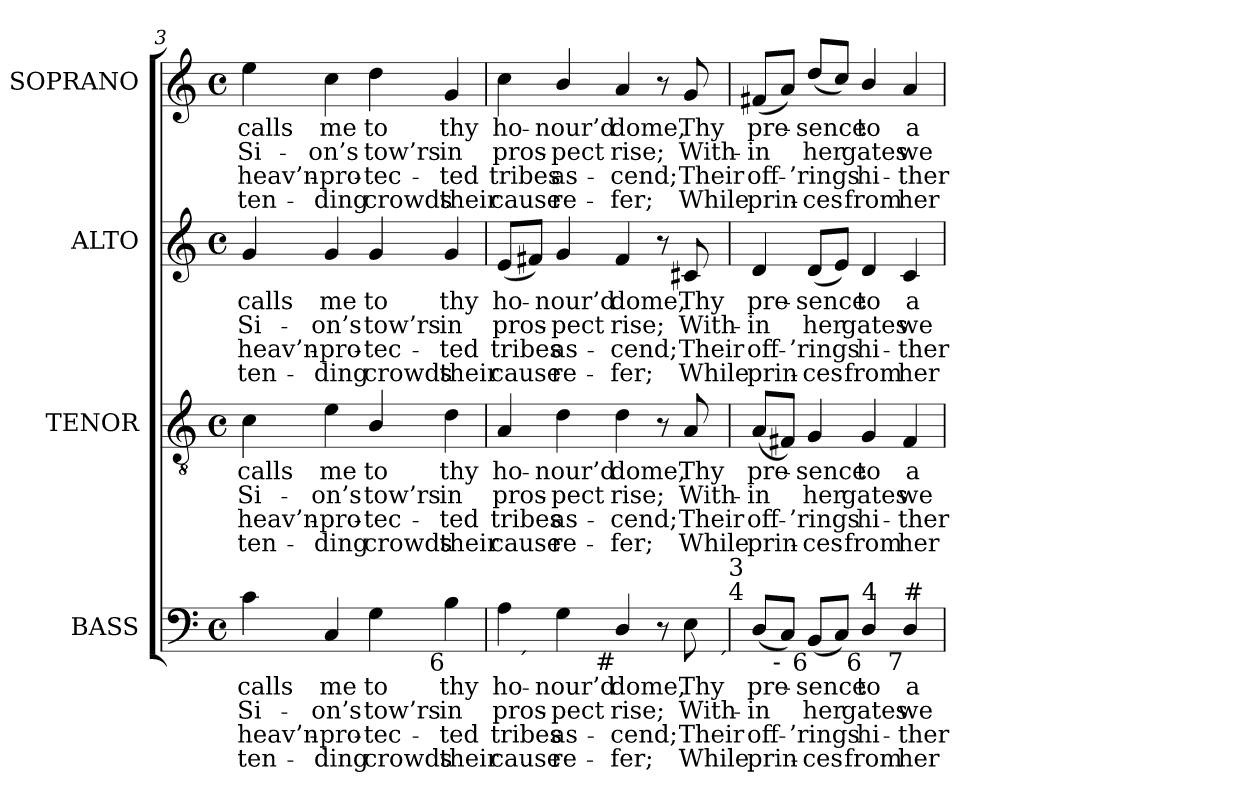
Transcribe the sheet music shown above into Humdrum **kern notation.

**kern	**text	**text	**text	**text	**kern	**text	**text	**text	**text	**kern	**text	**text	**text	**text	**kern	**text	**text	**text	**text
*part4	*part4	*part4	*part4	*part4	*part3	*part3	*part3	*part3	*part3	*part2	*part2	*part2	*part2	*part2	*part1	*part1	*part1	*part1	*part1
*staff4	*staff4	*staff4	*staff4	*staff4	*staff3	*staff3	*staff3	*staff3	*staff3	*staff2	*staff2	*staff2	*staff2	*staff2	*staff1	*staff1	*staff1	*staff1	*staff1
*I"BASS	*	*	*	*	*I"TENOR	*	*	*	*	*I"ALTO	*	*	*	*	*I"SOPRANO	*	*	*	*
*I'B.	*	*	*	*	*I'T.	*	*	*	*	*I'A.	*	*	*	*	*I'S.	*	*	*	*
*clefF4	*	*	*	*	*clefGv2	*	*	*	*	*clefG2	*	*	*	*	*clefG2	*	*	*	*
*	*	*	*	*	*ITrd7c12	*	*	*	*	*	*	*	*	*	*	*	*	*	*
*k[]	*	*	*	*	*k[]	*	*	*	*	*k[]	*	*	*	*	*k[]	*	*	*	*
*C:	*	*	*	*	*C:	*	*	*	*	*C:	*	*	*	*	*C:	*	*	*	*
*M4/4	*	*	*	*	*M4/4	*	*	*	*	*M4/4	*	*	*	*	*M4/4	*	*	*	*
*met(c)	*	*	*	*	*met(c)	*	*	*	*	*met(c)	*	*	*	*	*met(c)	*	*	*	*
=3	=3	=3	=3	=3	=3	=3	=3	=3	=3	=3	=3	=3	=3	=3	=3	=3	=3	=3	=3
!	!LO:LY:b:color=#000000	!LO:LY:b:color=#000000	!LO:LY:b:color=#000000	!LO:LY:b:color=#000000	!	!	!	!	!	!	!	!	!	!	!	!	!	!	!
!	!	!	!	!	!	!LO:LY:b:color=#000000	!LO:LY:b:color=#000000	!LO:LY:b:color=#000000	!LO:LY:b:color=#000000	!	!	!	!	!	!	!	!	!	!
!	!	!	!	!	!	!	!	!	!	!	!LO:LY:b:color=#000000	!LO:LY:b:color=#000000	!LO:LY:b:color=#000000	!LO:LY:b:color=#000000	!	!	!	!	!
!	!	!	!	!	!	!	!	!	!	!	!	!	!	!	!	!LO:LY:b:color=#000000	!LO:LY:b:color=#000000	!LO:LY:b:color=#000000	!LO:LY:b:color=#000000
4ci\	calls	Si-	-heav’n-	-ten-	4Ci\	calls	Si-	-heav’n-	-ten-	4gi/	calls	Si-	-heav’n-	-ten-	4eei\	calls	Si-	-heav’n-	-ten-
!	!LO:LY:b:color=#000000	!LO:LY:b:color=#000000	!LO:LY:b:color=#000000	!LO:LY:b:color=#000000	!	!	!	!	!	!	!	!	!	!	!	!	!	!	!
!	!	!	!	!	!	!LO:LY:b:color=#000000	!LO:LY:b:color=#000000	!LO:LY:b:color=#000000	!LO:LY:b:color=#000000	!	!	!	!	!	!	!	!	!	!
!	!	!	!	!	!	!	!	!	!	!	!LO:LY:b:color=#000000	!LO:LY:b:color=#000000	!LO:LY:b:color=#000000	!LO:LY:b:color=#000000	!	!	!	!	!
!	!	!	!	!	!	!	!	!	!	!	!	!	!	!	!	!LO:LY:b:color=#000000	!LO:LY:b:color=#000000	!LO:LY:b:color=#000000	!LO:LY:b:color=#000000
4Ci/	me	-on’s	-pro-	-ding	4Ei\	me	-on’s	-pro-	-ding	4gi/	me	-on’s	-pro-	-ding	4cci\	me	-on’s	-pro-	-ding
!	!LO:LY:b:color=#000000	!LO:LY:b:color=#000000	!LO:LY:b:color=#000000	!LO:LY:b:color=#000000	!	!	!	!	!	!	!	!	!	!	!	!	!	!	!
!	!	!	!	!	!	!LO:LY:b:color=#000000	!LO:LY:b:color=#000000	!LO:LY:b:color=#000000	!LO:LY:b:color=#000000	!	!	!	!	!	!	!	!	!	!
!	!	!	!	!	!	!	!	!	!	!	!LO:LY:b:color=#000000	!LO:LY:b:color=#000000	!LO:LY:b:color=#000000	!LO:LY:b:color=#000000	!	!	!	!	!
!	!	!	!	!	!	!	!	!	!	!	!	!	!	!	!	!LO:LY:b:color=#000000	!LO:LY:b:color=#000000	!LO:LY:b:color=#000000	!LO:LY:b:color=#000000
4Gi\	to	tow’rs	tec-	-crowds	4BBi/	to	tow’rs	tec-	-crowds	4gi/	to	tow’rs	tec-	-crowds	4ddi\	to	tow’rs	tec-	-crowds
!	!LO:LY:b:color=#000000	!LO:LY:b:color=#000000	!LO:LY:b:color=#000000	!LO:LY:b:color=#000000	!	!	!	!	!	!	!	!	!	!	!	!	!	!	!
!	!	!	!	!	!	!LO:LY:b:color=#000000	!LO:LY:b:color=#000000	!LO:LY:b:color=#000000	!LO:LY:b:color=#000000	!	!	!	!	!	!	!	!	!	!
!	!	!	!	!	!	!	!	!	!	!	!LO:LY:b:color=#000000	!LO:LY:b:color=#000000	!LO:LY:b:color=#000000	!LO:LY:b:color=#000000	!	!	!	!	!
!LO:TX:b:rj:t=6	!	!	!	!	!	!	!	!	!	!	!	!	!	!	!	!	!	!	!
!	!	!	!	!	!	!	!	!	!	!	!	!	!	!	!	!LO:LY:b:color=#000000	!LO:LY:b:color=#000000	!LO:LY:b:color=#000000	!LO:LY:b:color=#000000
4Bi\	thy	in	ted	their	4Di\	thy	in	ted	their	4gi/	thy	in	ted	their	4gi/	thy	in	ted	their
=4	=4	=4	=4	=4	=4	=4	=4	=4	=4	=4	=4	=4	=4	=4	=4	=4	=4	=4	=4
!	!LO:LY:b:color=#000000	!LO:LY:b:color=#000000	!LO:LY:b:color=#000000	!LO:LY:b:color=#000000	!	!	!	!	!	!	!	!	!	!	!	!	!	!	!
!	!	!	!	!	!	!LO:LY:b:color=#000000	!LO:LY:b:color=#000000	!LO:LY:b:color=#000000	!LO:LY:b:color=#000000	!	!	!	!	!	!	!	!	!	!
!	!	!	!	!	!	!	!	!	!	!	!LO:LY:b:color=#000000	!LO:LY:b:color=#000000	!LO:LY:b:color=#000000	!LO:LY:b:color=#000000	!	!	!	!	!
!LO:TX:b:rj:t=5	!	!	!	!	!	!	!	!	!	!	!	!	!	!	!	!	!	!	!
!	!	!	!	!	!	!	!	!	!	!	!	!	!	!	!	!LO:LY:b:color=#000000	!LO:LY:b:color=#000000	!LO:LY:b:color=#000000	!LO:LY:b:color=#000000
*^	*	*	*	*	*	*	*	*	*	*	*	*	*	*	*	*	*	*	*
*	*^	*	*	*	*	*	*	*	*	*	*	*	*	*	*	*	*	*	*	*
4Ai\	8ryy	2ryy	ho-	pros-	tribes	cause	4AAi/	ho-	pros-	tribes	cause	(8ei/L	ho-	pros-	tribes	cause	4cci\	ho-	pros-	tribes	cause
!	!LO:TX:b:rj:t=´	!	!	!	!	!	!	!	!	!	!	!	!	!	!	!	!	!	!	!	!
.	2..ryy	.	.	.	.	.	.	.	.	.	.	8f#Xi/J)	.	.	.	.	.	.	.	.	.
!	!	!	!LO:LY:b:color=#000000	!LO:LY:b:color=#000000	!LO:LY:b:color=#000000	!LO:LY:b:color=#000000	!	!	!	!	!	!	!	!	!	!	!	!	!	!	!
!	!	!	!	!	!	!	!	!LO:LY:b:color=#000000	!LO:LY:b:color=#000000	!LO:LY:b:color=#000000	!LO:LY:b:color=#000000	!	!	!	!	!	!	!	!	!	!
!	!	!	!	!	!	!	!	!	!	!	!	!	!LO:LY:b:color=#000000	!LO:LY:b:color=#000000	!LO:LY:b:color=#000000	!LO:LY:b:color=#000000	!	!	!	!	!
!	!	!	!	!	!	!	!	!	!	!	!	!	!	!	!	!	!	!LO:LY:b:color=#000000	!LO:LY:b:color=#000000	!LO:LY:b:color=#000000	!LO:LY:b:color=#000000
4Gi\	.	.	-nour’d	-pect	as-	-re-	4Di\	-nour’d	-pect	as-	-re-	4gi/	-nour’d	-pect	as-	-re-	4bi/	-nour’d	-pect	as-	-re-
!	!	!	!LO:LY:b:color=#000000	!LO:LY:b:color=#000000	!LO:LY:b:color=#000000	!LO:LY:b:color=#000000	!	!	!	!	!	!	!	!	!	!	!	!	!	!	!
!	!	!	!	!	!	!	!	!LO:LY:b:color=#000000	!LO:LY:b:color=#000000	!LO:LY:b:color=#000000	!LO:LY:b:color=#000000	!	!	!	!	!	!	!	!	!	!
!	!	!	!	!	!	!	!	!	!	!	!	!	!LO:LY:b:color=#000000	!LO:LY:b:color=#000000	!LO:LY:b:color=#000000	!LO:LY:b:color=#000000	!	!	!	!	!
!LO:TX:b:rj:t=#	!	!	!	!	!	!	!	!	!	!	!	!	!	!	!	!	!	!	!	!	!
!	!	!	!	!	!	!	!	!	!	!	!	!	!	!	!	!	!	!LO:LY:b:color=#000000	!LO:LY:b:color=#000000	!LO:LY:b:color=#000000	!LO:LY:b:color=#000000
4Di/	.	4ryy	dome,	rise;	-cend;	fer;	4Di\	dome,	rise;	-cend;	fer;	4f#i/	dome,	rise;	-cend;	fer;	4ai/	dome,	rise;	-cend;	fer;
8r	.	8ryy	.	.	.	.	8r	.	.	.	.	8r	.	.	.	.	8r	.	.	.	.
!	!	!	!LO:LY:b:color=#000000	!LO:LY:b:color=#000000	!LO:LY:b:color=#000000	!LO:LY:b:color=#000000	!	!	!	!	!	!	!	!	!	!	!	!	!	!	!
!	!	!	!	!	!	!	!	!LO:LY:b:color=#000000	!LO:LY:b:color=#000000	!LO:LY:b:color=#000000	!LO:LY:b:color=#000000	!	!	!	!	!	!	!	!	!	!
!	!	!	!	!	!	!	!	!	!	!	!	!	!LO:LY:b:color=#000000	!LO:LY:b:color=#000000	!LO:LY:b:color=#000000	!LO:LY:b:color=#000000	!	!	!	!	!
!	!	!	!	!	!	!	!	!	!	!	!	!	!	!	!	!	!	!LO:LY:b:color=#000000	!LO:LY:b:color=#000000	!LO:LY:b:color=#000000	!LO:LY:b:color=#000000
8Ei\	.	16ryy	Thy	With-	Their	While	8AAi/	Thy	With-	Their	While	8c#Xi/	Thy	With-	Their	While	8gi/	Thy	With-	Their	While
.	.	32ryy	.	.	.	.	.	.	.	.	.	.	.	.	.	.	.	.	.	.	.
.	.	64ryy	.	.	.	.	.	.	.	.	.	.	.	.	.	.	.	.	.	.	.
.	.	128...ryy	.	.	.	.	.	.	.	.	.	.	.	.	.	.	.	.	.	.	.
!	!	!LO:TX:b:rj:t=´	!	!	!	!	!	!	!	!	!	!	!	!	!	!	!	!	!	!	!
!	!	!LO:TX:t=4	!	!	!	!	!	!	!	!	!	!	!	!	!	!	!	!	!	!	!
!	!	!LO:TX:t=3	!	!	!	!	!	!	!	!	!	!	!	!	!	!	!	!	!	!	!
.	.	1024ryy	.	.	.	.	.	.	.	.	.	.	.	.	.	.	.	.	.	.	.
*v	*v	*v	*	*	*	*	*	*	*	*	*	*	*	*	*	*	*	*	*	*	*
!!LO:LB:g=z
=5	=5	=5	=5	=5	=5	=5	=5	=5	=5	=5	=5	=5	=5	=5	=5	=5	=5	=5	=5
*^	*	*	*	*	*	*	*	*	*	*	*	*	*	*	*	*	*	*	*
*	*^	*	*	*	*	*	*	*	*	*	*	*	*	*	*	*	*	*	*	*
!	!	!	!LO:LY:b:color=#000000	!LO:LY:b:color=#000000	!LO:LY:b:color=#000000	!LO:LY:b:color=#000000	!	!	!	!	!	!	!	!	!	!	!	!	!	!	!
*v	*v	*v	*	*	*	*	*	*	*	*	*	*	*	*	*	*	*	*	*	*	*
*^	*	*	*	*	*	*	*	*	*	*	*	*	*	*	*	*	*	*	*
*	*^	*	*	*	*	*	*	*	*	*	*	*	*	*	*	*	*	*	*	*
!	!	!	!	!	!	!	!	!LO:LY:b:color=#000000	!LO:LY:b:color=#000000	!LO:LY:b:color=#000000	!LO:LY:b:color=#000000	!	!	!	!	!	!	!	!	!	!
*v	*v	*v	*	*	*	*	*	*	*	*	*	*	*	*	*	*	*	*	*	*	*
*^	*	*	*	*	*	*	*	*	*	*	*	*	*	*	*	*	*	*	*
*	*^	*	*	*	*	*	*	*	*	*	*	*	*	*	*	*	*	*	*	*
!	!	!	!	!	!	!	!	!	!	!	!	!	!LO:LY:b:color=#000000	!LO:LY:b:color=#000000	!LO:LY:b:color=#000000	!LO:LY:b:color=#000000	!	!	!	!	!
*v	*v	*v	*	*	*	*	*	*	*	*	*	*	*	*	*	*	*	*	*	*	*
*^	*	*	*	*	*	*	*	*	*	*	*	*	*	*	*	*	*	*	*
*	*^	*	*	*	*	*	*	*	*	*	*	*	*	*	*	*	*	*	*	*
!LO:TX:b:rj:t=#	!	!	!	!	!	!	!	!	!	!	!	!	!	!	!	!	!	!	!	!	!
!	!	!	!	!	!	!	!	!	!	!	!	!	!	!	!	!	!	!LO:LY:b:color=#000000	!LO:LY:b:color=#000000	!LO:LY:b:color=#000000	!LO:LY:b:color=#000000
*v	*v	*v	*	*	*	*	*	*	*	*	*	*	*	*	*	*	*	*	*	*	*
(8Di/L	pre-	-in	off-	-prin-	(8AAi/L	pre-	-in	off-	-prin-	4di/	pre-	-in	off-	-prin-	(8f#Xi/L	pre-	-in	off-	-prin-
!LO:TX:b:rj:t=-	!	!	!	!	!	!	!	!	!	!	!	!	!	!	!	!	!	!	!
8Ci/J)	.	.	.	.	8FF#Xi/J)	.	.	.	.	.	.	.	.	.	8ai/J)	.	.	.	.
!	!LO:LY:b:color=#000000	!LO:LY:b:color=#000000	!LO:LY:b:color=#000000	!LO:LY:b:color=#000000	!	!	!	!	!	!	!	!	!	!	!	!	!	!	!
!	!	!	!	!	!	!LO:LY:b:color=#000000	!LO:LY:b:color=#000000	!LO:LY:b:color=#000000	!LO:LY:b:color=#000000	!	!	!	!	!	!	!	!	!	!
!	!	!	!	!	!	!	!	!	!	!	!LO:LY:b:color=#000000	!LO:LY:b:color=#000000	!LO:LY:b:color=#000000	!LO:LY:b:color=#000000	!	!	!	!	!
!LO:TX:b:rj:t=6	!	!	!	!	!	!	!	!	!	!	!	!	!	!	!	!	!	!	!
!	!	!	!	!	!	!	!	!	!	!	!	!	!	!	!	!LO:LY:b:color=#000000	!LO:LY:b:color=#000000	!LO:LY:b:color=#000000	!LO:LY:b:color=#000000
(8BBi/L	-sence	her	-’rings	ces	4GGi/	-sence	her	-’rings	ces	(8di/L	-sence	her	-’rings	ces	(8ddi/L	-sence	her	-’rings	ces
8Ci/J)	.	.	.	.	.	.	.	.	.	8ei/J)	.	.	.	.	8cci/J)	.	.	.	.
!	!LO:LY:b:color=#000000	!LO:LY:b:color=#000000	!LO:LY:b:color=#000000	!LO:LY:b:color=#000000	!	!	!	!	!	!	!	!	!	!	!	!	!	!	!
!	!	!	!	!	!	!LO:LY:b:color=#000000	!LO:LY:b:color=#000000	!LO:LY:b:color=#000000	!LO:LY:b:color=#000000	!	!	!	!	!	!	!	!	!	!
!	!	!	!	!	!	!	!	!	!	!	!LO:LY:b:color=#000000	!LO:LY:b:color=#000000	!LO:LY:b:color=#000000	!LO:LY:b:color=#000000	!	!	!	!	!
!LO:TX:b:rj:t=6	!	!	!	!	!	!	!	!	!	!	!	!	!	!	!	!	!	!	!
!LO:TX:t=4	!	!	!	!	!	!	!	!	!	!	!	!	!	!	!	!	!	!	!
!	!	!	!	!	!	!	!	!	!	!	!	!	!	!	!	!LO:LY:b:color=#000000	!LO:LY:b:color=#000000	!LO:LY:b:color=#000000	!LO:LY:b:color=#000000
4Di/	to	gates	hi-	-from	4GGi/	to	gates	hi-	-from	4di/	to	gates	hi-	-from	4bi/	to	gates	hi-	-from
!	!LO:LY:b:color=#000000	!LO:LY:b:color=#000000	!LO:LY:b:color=#000000	!LO:LY:b:color=#000000	!	!	!	!	!	!	!	!	!	!	!	!	!	!	!
!	!	!	!	!	!	!LO:LY:b:color=#000000	!LO:LY:b:color=#000000	!LO:LY:b:color=#000000	!LO:LY:b:color=#000000	!	!	!	!	!	!	!	!	!	!
!	!	!	!	!	!	!	!	!	!	!	!LO:LY:b:color=#000000	!LO:LY:b:color=#000000	!LO:LY:b:color=#000000	!LO:LY:b:color=#000000	!	!	!	!	!
!LO:TX:b:rj:t=7	!	!	!	!	!	!	!	!	!	!	!	!	!	!	!	!	!	!	!
!LO:TX:t=#	!	!	!	!	!	!	!	!	!	!	!	!	!	!	!	!	!	!	!
!	!	!	!	!	!	!	!	!	!	!	!	!	!	!	!	!LO:LY:b:color=#000000	!LO:LY:b:color=#000000	!LO:LY:b:color=#000000	!LO:LY:b:color=#000000
4Di/	a-	we	ther	her	4FF#i/	a-	we	ther	her	4ci/	a-	we	ther	her	4ai/	a-	we	ther	her
=	=	=	=	=	=	=	=	=	=	=	=	=	=	=	=	=	=	=	=
*-	*-	*-	*-	*-	*-	*-	*-	*-	*-	*-	*-	*-	*-	*-	*-	*-	*-	*-	*-
